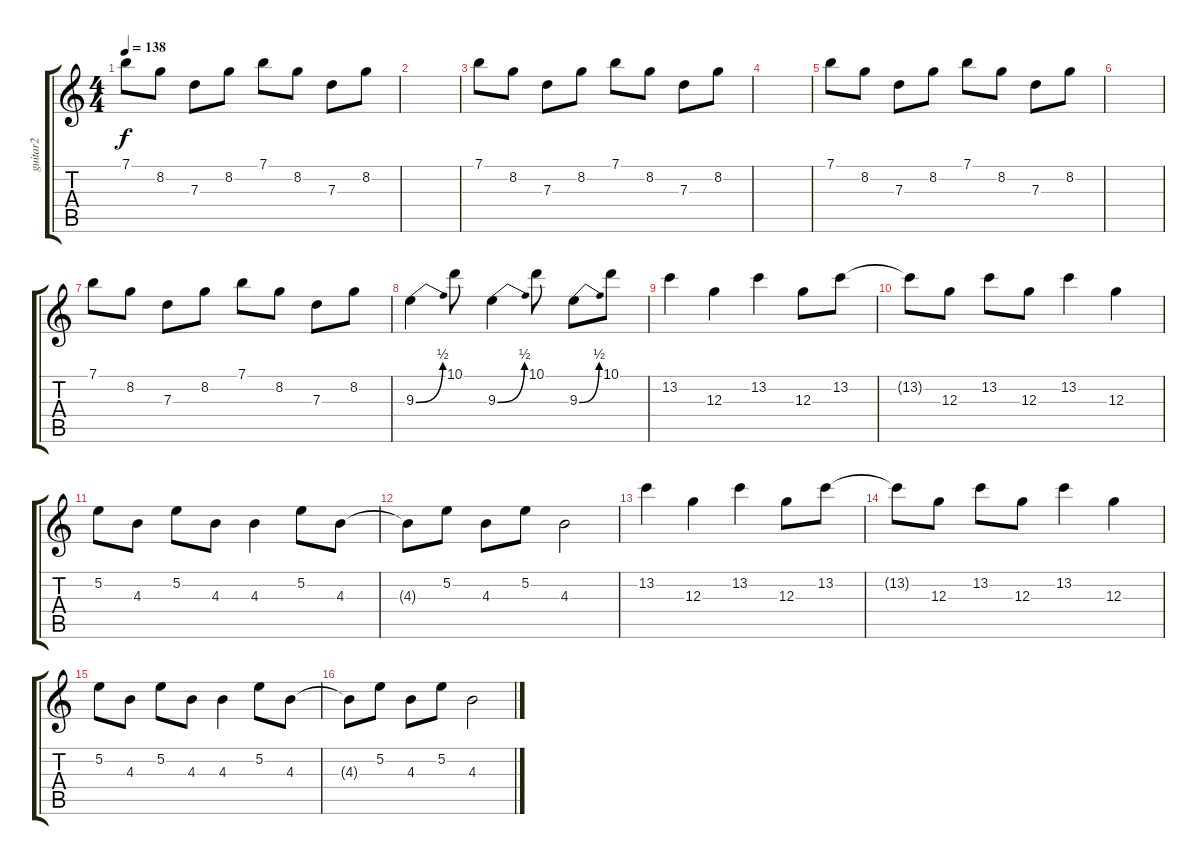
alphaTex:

\track ("guitar2" "guitar2") {instrument overdrivenguitar}
\staff {score tabs}
\tuning (E4 B3 G3 D3 A2 E2) {hide}
\ts (4 4)
\tempo 138
\clef g2
\ks c
7.1.8{dy f volume 11 instrument electricguitarclean} 8.2.8 7.3.8 8.2.8 7.1.8 8.2.8 7.3.8 8.2.8 |
|
7.1.8 8.2.8 7.3.8 8.2.8 7.1.8 8.2.8 7.3.8 8.2.8 |
|
7.1.8{volume 11 instrument electricguitarclean} 8.2.8 7.3.8 8.2.8 7.1.8 8.2.8 7.3.8 8.2.8 |
|
7.1.8 8.2.8 7.3.8 8.2.8 7.1.8 8.2.8 7.3.8 8.2.8 |
9.3{be (bend 0 0 60 2)}.4{volume 11 instrument overdrivenguitar} 10.1.8 9.3{be (bend 0 0 60 2)}.4 10.1.8 9.3{be (bend 0 0 60 2)}.8 10.1.8 |
13.2.4 12.3.4 13.2.4 12.3.8 13.2.8 |
13.2{t}.8 12.3.8 13.2.8 12.3.8 13.2.4 12.3.4 |
5.2.8 4.3.8 5.2.8 4.3.8 4.3.4 5.2.8 4.3.8 |
4.3{t}.8 5.2.8 4.3.8 5.2.8 4.3.2 |
13.2.4 12.3.4 13.2.4 12.3.8 13.2.8 |
13.2{t}.8 12.3.8 13.2.8 12.3.8 13.2.4 12.3.4 |
5.2.8 4.3.8 5.2.8 4.3.8 4.3.4 5.2.8 4.3.8 |
4.3{t}.8 5.2.8 4.3.8 5.2.8 4.3.2
